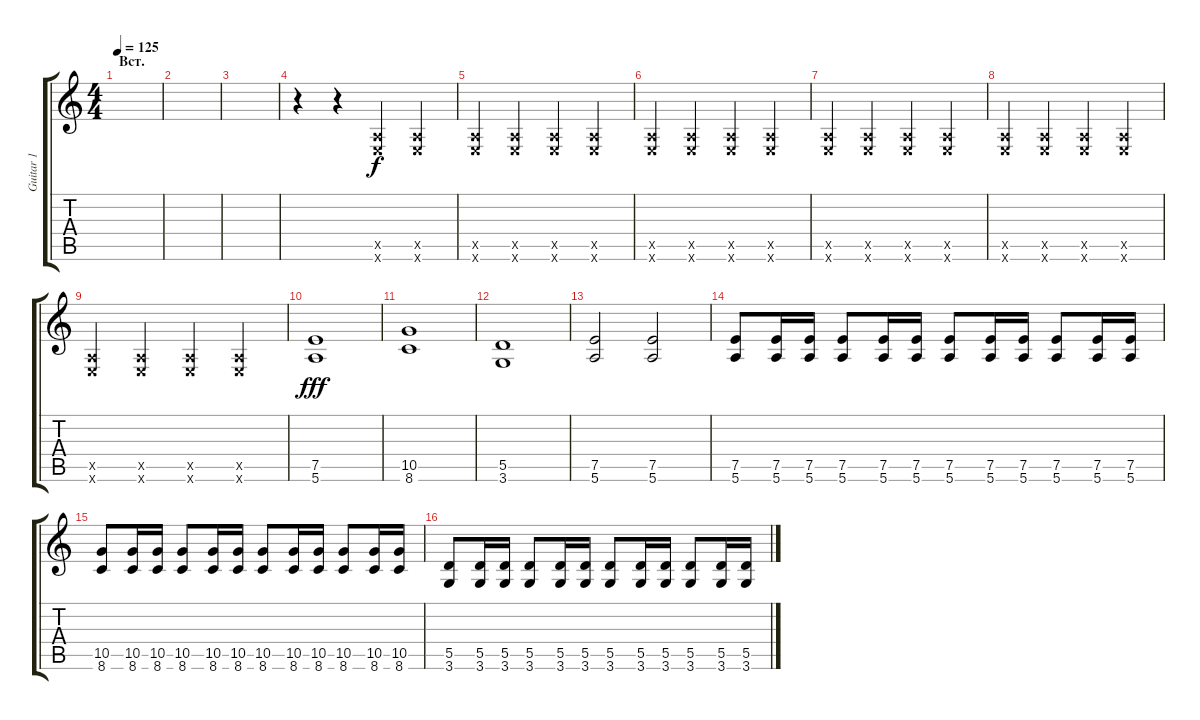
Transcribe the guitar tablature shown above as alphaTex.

\track ("Guitar 1" "Guitar 1") {instrument distortionguitar}
\staff {score tabs}
\tuning (E4 B3 G3 D3 A2 E2) {hide}
\ts (4 4)
\section ("" "Вст.")
\tempo 125
\clef g2
\ks c
|
|
|
r.4 r.4 (0.5{x} 0.6{x}).4 (0.5{x} 0.6{x}).4 |
(0.5{x} 0.6{x}).4 (0.5{x} 0.6{x}).4 (0.5{x} 0.6{x}).4 (0.5{x} 0.6{x}).4 |
(0.5{x} 0.6{x}).4 (0.5{x} 0.6{x}).4 (0.5{x} 0.6{x}).4 (0.5{x} 0.6{x}).4 |
(0.5{x} 0.6{x}).4 (0.5{x} 0.6{x}).4 (0.5{x} 0.6{x}).4 (0.5{x} 0.6{x}).4 |
(0.5{x} 0.6{x}).4 (0.5{x} 0.6{x}).4 (0.5{x} 0.6{x}).4 (0.5{x} 0.6{x}).4 |
(0.5{x} 0.6{x}).4 (0.5{x} 0.6{x}).4 (0.5{x} 0.6{x}).4 (0.5{x} 0.6{x}).4 |
(7.5 5.6).1{dy fff} |
(10.5 8.6).1 |
(5.5 3.6).1 |
(7.5 5.6).2 (7.5 5.6).2 |
(7.5 5.6).8 (7.5 5.6).16 (7.5 5.6).16 (7.5 5.6).8 (7.5 5.6).16 (7.5 5.6).16 (7.5 5.6).8 (7.5 5.6).16 (7.5 5.6).16 (7.5 5.6).8 (7.5 5.6).16 (7.5 5.6).16 |
(10.5 8.6).8 (10.5 8.6).16 (10.5 8.6).16 (10.5 8.6).8 (10.5 8.6).16 (10.5 8.6).16 (10.5 8.6).8 (10.5 8.6).16 (10.5 8.6).16 (10.5 8.6).8 (10.5 8.6).16 (10.5 8.6).16 |
(5.5 3.6).8 (5.5 3.6).16 (5.5 3.6).16 (5.5 3.6).8 (5.5 3.6).16 (5.5 3.6).16 (5.5 3.6).8 (5.5 3.6).16 (5.5 3.6).16 (5.5 3.6).8 (5.5 3.6).16 (5.5 3.6).16
